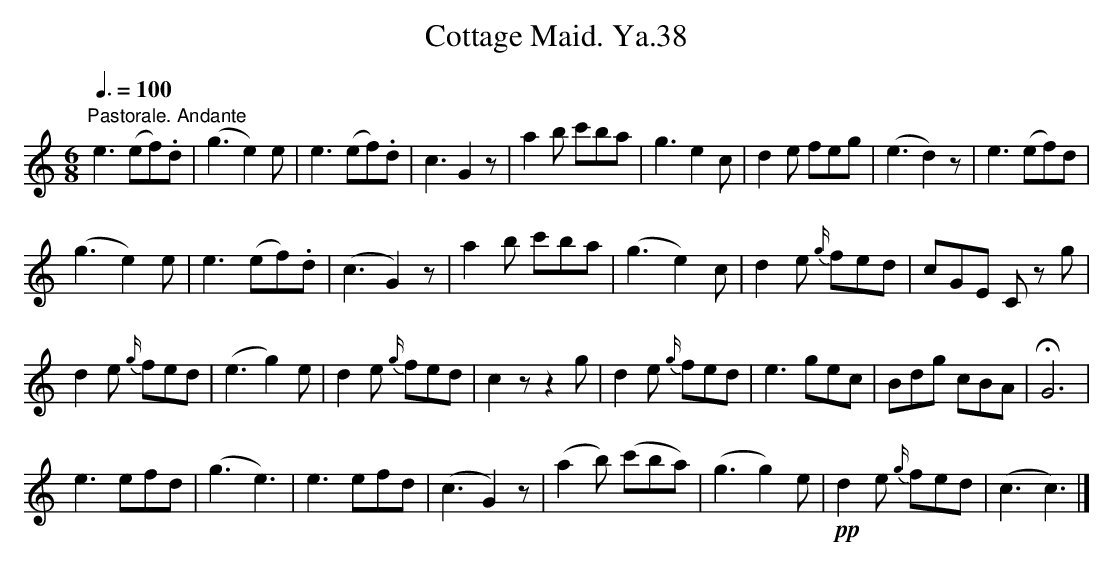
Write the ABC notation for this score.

X:1
T:Cottage Maid. Ya.38
L:1/8
M:6/8
Q:3/8=100
K:C
"Pastorale. Andante"e3 (ef).d | (g3e2)e|e3 (ef).d | c3G2z|a2b c'ba|g3e2c|d2e feg |(e3d2)z | e3 (ef)d |
(g3e2)e | e3(ef).d | (c3G2)z | a2b c'ba|(g3e2)c | d2e {g/}fed | cGE C z g|
d2e {g/}fed|(e3g2)e | d2e {g/}fed | c2zz2g|d2e {g/}fed|e3 gec | Bdg cBA | !fermata!G6|
e3efd | (g3e3)|e3 efd | (c3G2)z |(a2b) (c'ba) | (g3g2)e | !pp!d2e {g/}fed | (c3c3)|]
